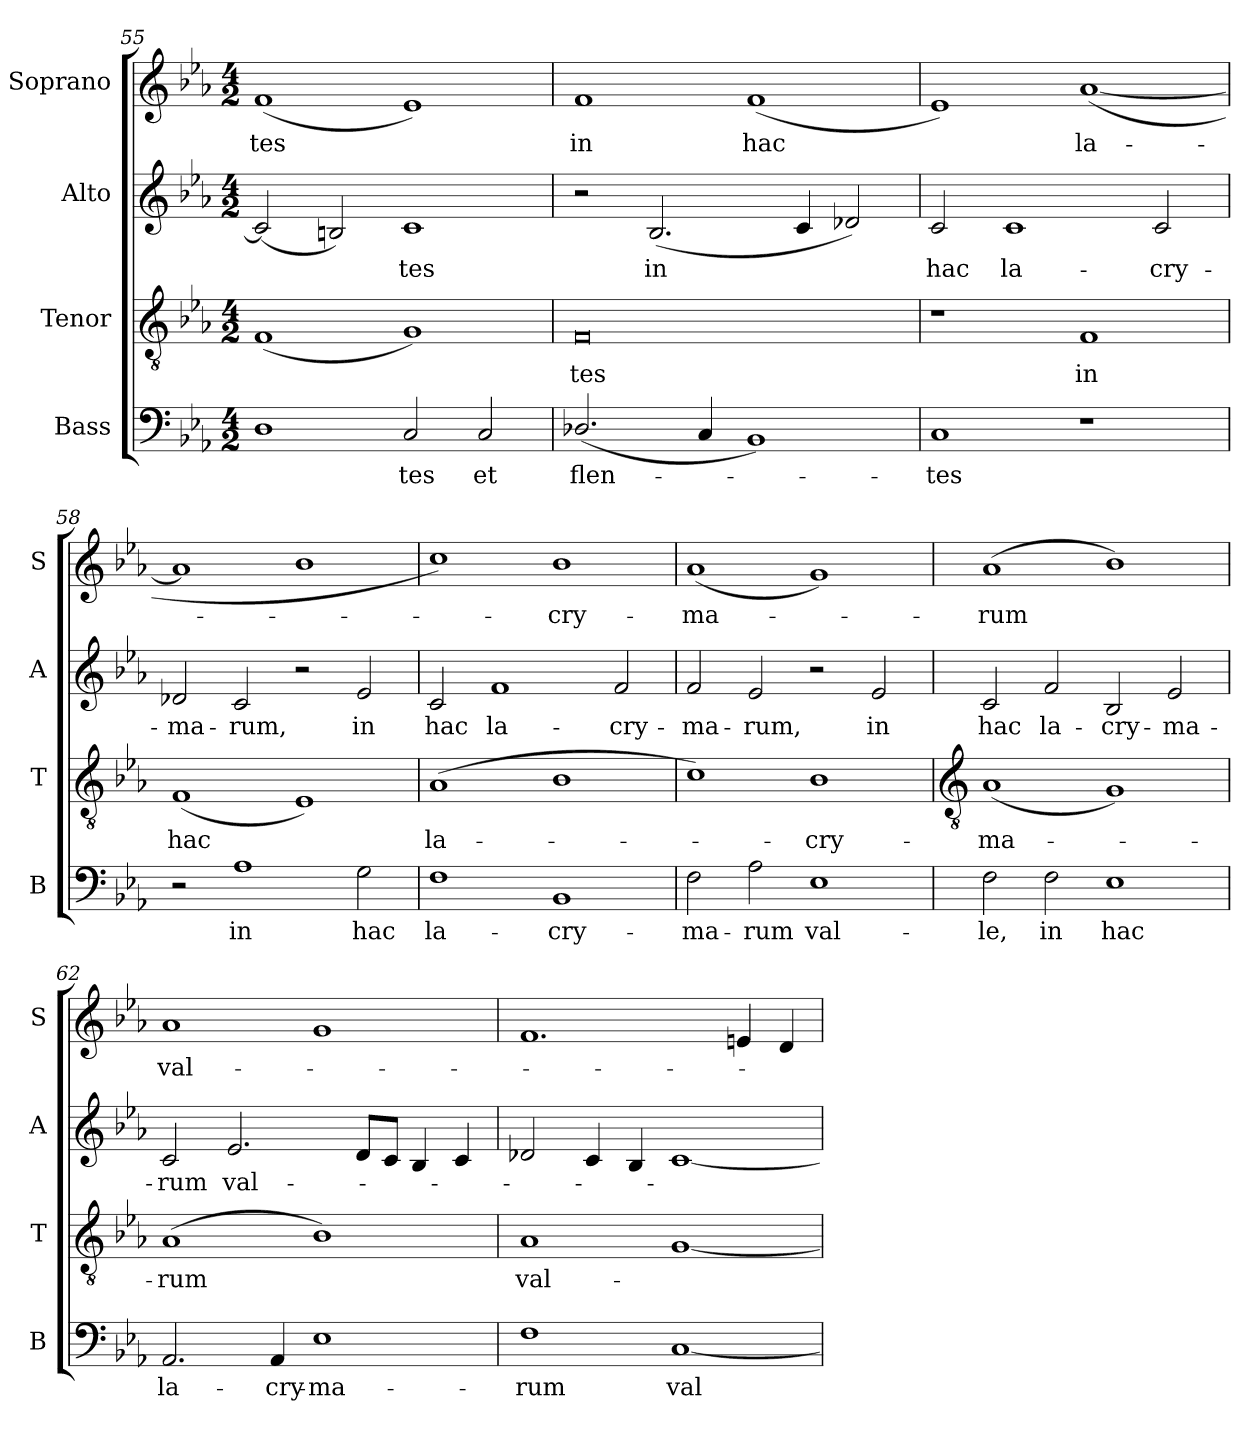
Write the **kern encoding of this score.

**kern	**text	**kern	**text	**kern	**text	**kern	**text
*part4	*part4	*part3	*part3	*part2	*part2	*part1	*part1
*staff4	*staff4	*staff3	*staff3	*staff2	*staff2	*staff1	*staff1
*I"Bass	*	*I"Tenor	*	*I"Alto	*	*I"Soprano	*
*I'B	*	*I'T	*	*I'A	*	*I'S	*
!!LO:LB:g=z
*clefF4	*	*clefGv2	*	*clefG2	*	*clefG2	*
*k[b-e-a-]	*	*k[b-e-a-]	*	*k[b-e-a-]	*	*k[b-e-a-]	*
*E-:	*	*E-:	*	*E-:	*	*E-:	*
*M4/2	*	*M4/2	*	*M4/2	*	*M4/2	*
=55	=55	=55	=55	=55	=55	=55	=55
!	!	!	!	!	!	!	!LO:LY:b
1D	.	(<1F	.	(<2c]	.	(<1f	tes
.	.	.	.	2Bn)	.	.	.
!	!LO:LY:b	!	!	!	!LO:LY:b	!	!
2C	tes	1G)	.	1c	tes	1e-)	.
!	!LO:LY:b	!	!	!	!	!	!
2C	et	.	.	.	.	.	.
=56	=56	=56	=56	=56	=56	=56	=56
!	!LO:LY:b	!	!LO:LY:b	!	!	!	!LO:LY:b
(<2.D-X/	flen-	0F	tes	2r	.	1f	in
!	!	!	!	!	!LO:LY:b	!	!
.	.	.	.	(<2.B-	in	.	.
4C	.	.	.	.	.	.	.
!	!	!	!	!	!	!	!LO:LY:b
1BB-)	.	.	.	.	.	(<1f	hac
.	.	.	.	4c	.	.	.
.	.	.	.	2d-X)	.	.	.
=57	=57	=57	=57	=57	=57	=57	=57
!	!LO:LY:b	!	!	!	!LO:LY:b	!	!
1C	tes	1r	.	2c	hac	1e-)	.
!	!	!	!	!	!LO:LY:b	!	!
.	.	.	.	1c	la-	.	.
!	!	!	!LO:LY:b	!	!	!	!LO:LY:b
1r	.	1F	in	.	.	(<[1a-	la-
!	!	!	!	!	!LO:LY:b	!	!
.	.	.	.	2c	-cry-	.	.
=58	=58	=58	=58	=58	=58	=58	=58
!	!	!	!LO:LY:b	!	!LO:LY:b	!	!
2r	.	(<1F	hac	2d-X	-ma-	1a-]	.
!	!LO:LY:b	!	!	!	!LO:LY:b	!	!
1A-	in	.	.	2c	-rum,	.	.
.	.	1E-)	.	2r	.	1b-/	.
!	!LO:LY:b	!	!	!	!LO:LY:b	!	!
2G	hac	.	.	2e-	in	.	.
=59	=59	=59	=59	=59	=59	=59	=59
!	!LO:LY:b	!	!LO:LY:b	!	!LO:LY:b	!	!
1F	la-	(<1A-	la-	2c	hac	1cc/)	.
!	!	!	!	!	!LO:LY:b	!	!
.	.	.	.	1f	la-	.	.
!	!LO:LY:b	!	!	!	!	!	!LO:LY:b
1BB-	-cry-	1B-	.	.	.	1b-	cry-
!	!	!	!	!	!LO:LY:b	!	!
.	.	.	.	2f	-cry-	.	.
=60	=60	=60	=60	=60	=60	=60	=60
!	!LO:LY:b	!	!	!	!LO:LY:b	!	!LO:LY:b
2F	-ma-	1c)	.	2f	-ma-	(<1a-	-ma-
!	!LO:LY:b	!	!	!	!LO:LY:b	!	!
2A-	-rum	.	.	2e-	-rum,	.	.
!	!LO:LY:b	!	!LO:LY:b	!	!	!	!
1E-	val-	1B-	cry-	2r	.	1g)	.
!	!	!	!	!	!LO:LY:b	!	!
.	.	.	.	2e-	in	.	.
!!LO:LB:g=z
=61	=61	=61	=61	=61	=61	=61	=61
*	*	*clefGv2	*	*	*	*	*
!	!LO:LY:b	!	!LO:LY:b	!	!LO:LY:b	!	!LO:LY:b
2F	-le,	(<1A-	-ma-	2c	hac	(<1a-	rum
!	!LO:LY:b	!	!	!	!LO:LY:b	!	!
2F	in	.	.	2f	la-	.	.
!	!LO:LY:b	!	!	!	!LO:LY:b	!	!
1E-	hac	1G)	.	2B-	-cry-	1b-)	.
!	!	!	!	!	!LO:LY:b	!	!
.	.	.	.	2e-	-ma-	.	.
=62	=62	=62	=62	=62	=62	=62	=62
!	!LO:LY:b	!	!LO:LY:b	!	!LO:LY:b	!	!LO:LY:b
2.AA-	la-	(<1A-	rum	2c	-rum	1a-	val-
!	!	!	!	!	!LO:LY:b	!	!
.	.	.	.	2.e-	val-	.	.
!	!LO:LY:b	!	!	!	!	!	!
4AA-	-cry-	.	.	.	.	.	.
!	!LO:LY:b	!	!	!	!	!	!
1E-	-ma-	1B-)	.	.	.	1g	.
.	.	.	.	8dL	.	.	.
.	.	.	.	8cJ	.	.	.
.	.	.	.	4B-	.	.	.
.	.	.	.	4c	.	.	.
=63	=63	=63	=63	=63	=63	=63	=63
!	!LO:LY:b	!	!LO:LY:b	!	!	!	!
1F	-rum	1A-	val-	2d-X	.	1.f	.
.	.	.	.	4c	.	.	.
.	.	.	.	4B-	.	.	.
!	!LO:LY:b	!	!	!	!	!	!
[1C	val-	[1G	.	[1c	.	.	.
.	.	.	.	.	.	4en	.
.	.	.	.	.	.	4d	.
=	=	=	=	=	=	=	=
*-	*-	*-	*-	*-	*-	*-	*-
